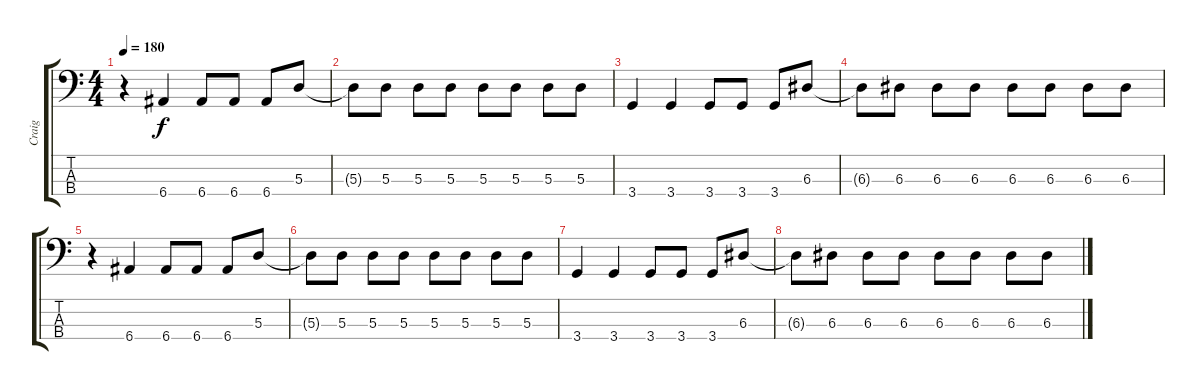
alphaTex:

\track ("Craig" "Craig") {instrument electricbassfinger}
\staff {score tabs}
\tuning (G2 D2 A1 E1) {hide}
\ts (4 4)
\tempo 180
\clef f4
\ks c
r.4{dy f} 6.4.4 6.4.8 6.4.8 6.4.8 5.3.8 |
5.3{t}.8 5.3.8 5.3.8 5.3.8 5.3.8 5.3.8 5.3.8 5.3.8 |
3.4.4 3.4.4 3.4.8 3.4.8 3.4.8 6.3.8 |
6.3{t}.8 6.3.8 6.3.8 6.3.8 6.3.8 6.3.8 6.3.8 6.3.8 |
r.4 6.4.4 6.4.8 6.4.8 6.4.8 5.3.8 |
5.3{t}.8 5.3.8 5.3.8 5.3.8 5.3.8 5.3.8 5.3.8 5.3.8 |
3.4.4 3.4.4 3.4.8 3.4.8 3.4.8 6.3.8 |
6.3{t}.8 6.3.8 6.3.8 6.3.8 6.3.8 6.3.8 6.3.8 6.3.8
